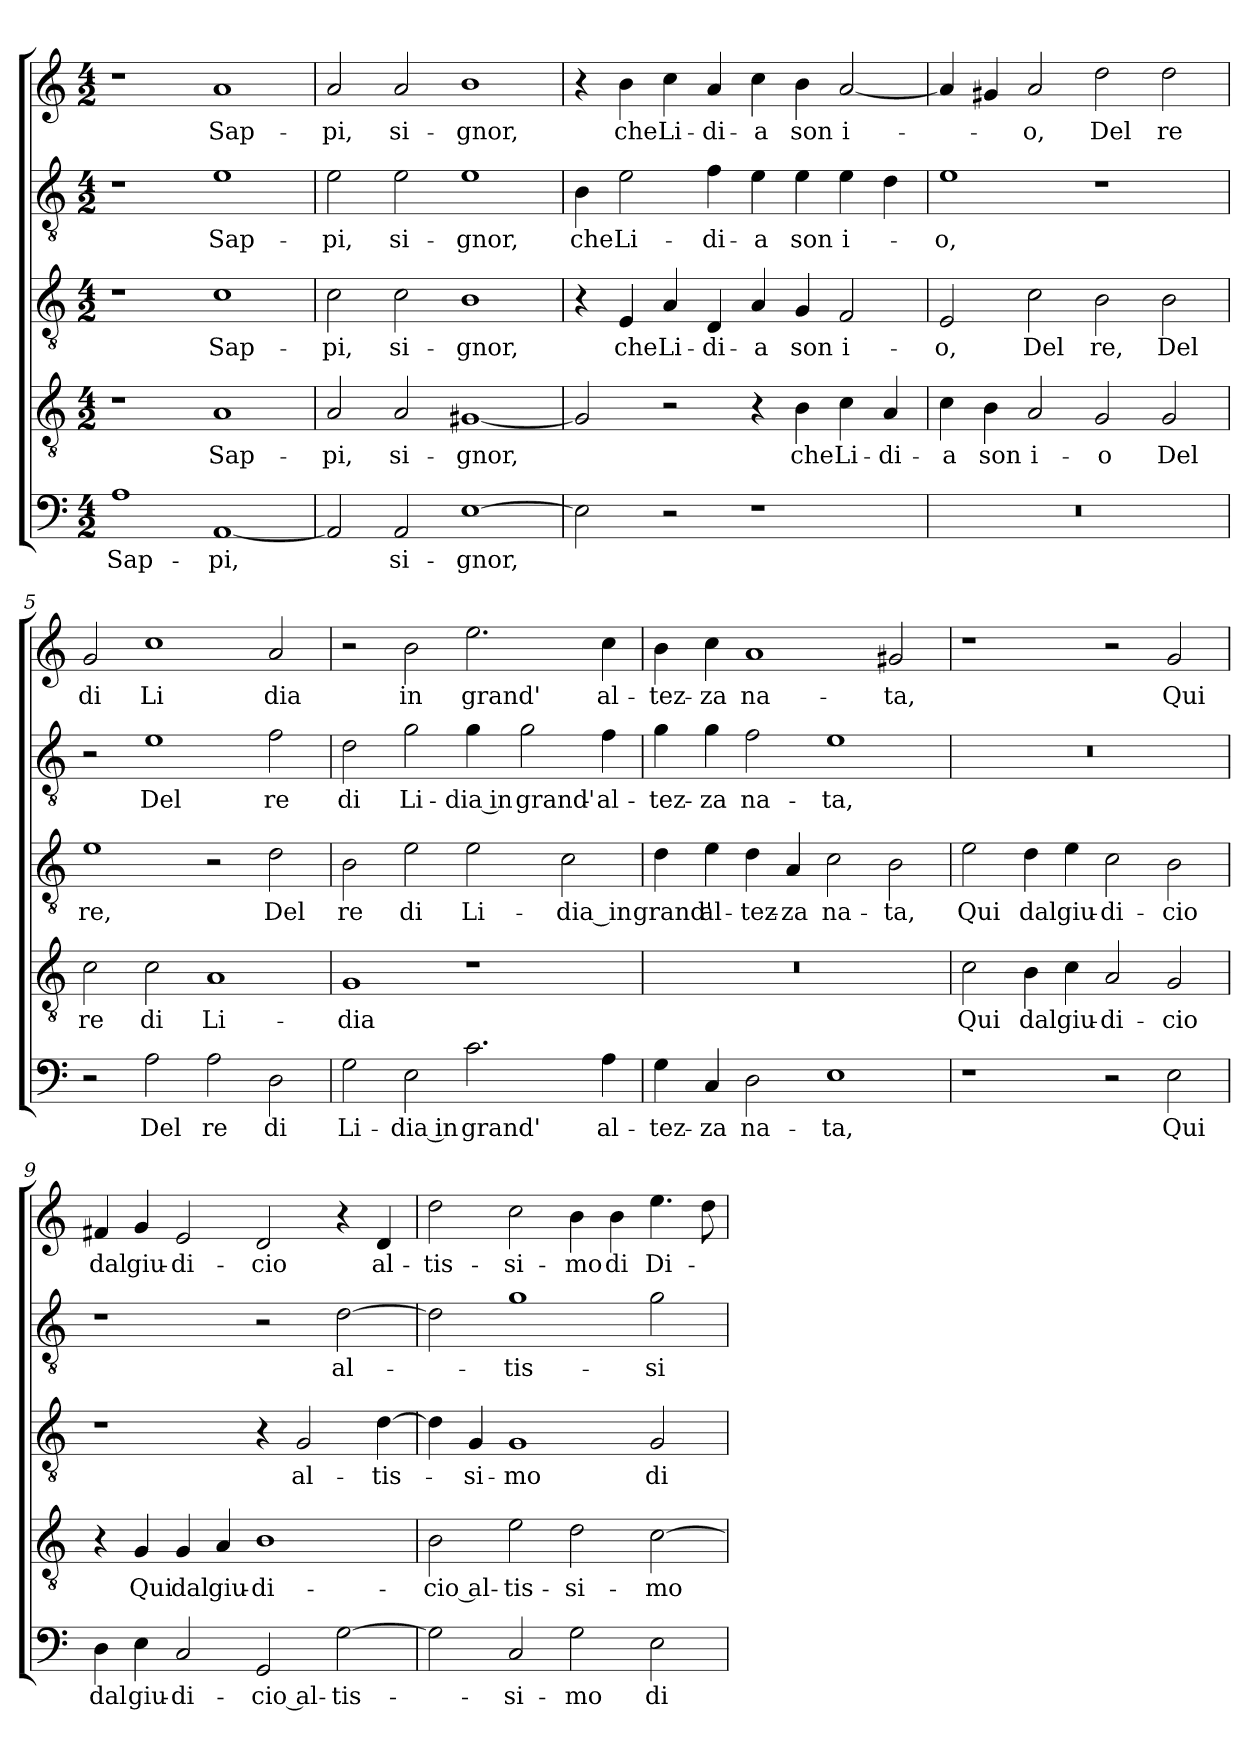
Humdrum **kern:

**kern	**text	**kern	**text	**kern	**text	**kern	**text	**kern	**text
*part5	*part5	*part4	*part4	*part3	*part3	*part2	*part2	*part1	*part1
*staff5	*staff5	*staff4	*staff4	*staff3	*staff3	*staff2	*staff2	*staff1	*staff1
*clefF4	*	*clefGv2	*	*clefGv2	*	*clefGv2	*	*clefG2	*
*k[]	*	*k[]	*	*k[]	*	*k[]	*	*k[]	*
*C:	*	*C:	*	*C:	*	*C:	*	*C:	*
*M4/2	*	*M4/2	*	*M4/2	*	*M4/2	*	*M4/2	*
=1	=1	=1	=1	=1	=1	=1	=1	=1	=1
!	!LO:LY:b	!	!	!	!	!	!	!	!
1A	Sap-	1r	.	1r	.	1r	.	1r	.
!	!LO:LY:b	!	!LO:LY:b	!	!LO:LY:b	!	!LO:LY:b	!	!LO:LY:b
[1AA	-pi,	1A	Sap-	1c	Sap-	1e	Sap-	1a	Sap-
=2	=2	=2	=2	=2	=2	=2	=2	=2	=2
!	!	!	!LO:LY:b	!	!LO:LY:b	!	!LO:LY:b	!	!LO:LY:b
2AA/]	.	2A/	-pi,	2c\	-pi,	2e\	-pi,	2a/	-pi,
!	!LO:LY:b	!	!LO:LY:b	!	!LO:LY:b	!	!LO:LY:b	!	!LO:LY:b
2AA/	si-	2A/	si-	2c\	si-	2e\	si-	2a/	si-
!	!LO:LY:b	!	!LO:LY:b	!	!LO:LY:b	!	!LO:LY:b	!	!LO:LY:b
[1E	-gnor,	[1G#X	-gnor,	1B	-gnor,	1e	-gnor,	1b	-gnor,
=3	=3	=3	=3	=3	=3	=3	=3	=3	=3
!	!	!	!	!	!	!	!LO:LY:b	!	!
2E\]	.	2G#/]	.	4r	.	4B\	che	4r	.
!	!	!	!	!	!LO:LY:b	!	!LO:LY:b	!	!LO:LY:b
.	.	.	.	4E/	che	2e\	Li-	4b\	che
!	!	!	!	!	!LO:LY:b	!	!	!	!LO:LY:b
2r	.	2r	.	4A/	Li-	.	.	4cc\	Li-
!	!	!	!	!	!LO:LY:b	!	!LO:LY:b	!	!LO:LY:b
.	.	.	.	4D/	-di-	4f\	-di-	4a/	-di-
!	!	!	!	!	!LO:LY:b	!	!LO:LY:b	!	!LO:LY:b
1r	.	4r	.	4A/	-a	4e\	-a	4cc\	-a
!	!	!	!LO:LY:b	!	!LO:LY:b	!	!LO:LY:b	!	!LO:LY:b
.	.	4B\	che	4G/	son	4e\	son	4b\	son
!	!	!	!LO:LY:b	!	!LO:LY:b	!	!LO:LY:b	!	!LO:LY:b
.	.	4c\	Li-	2F/	i-	4e\	i-	[2a/	i-
!	!	!	!LO:LY:b	!	!	!	!	!	!
.	.	4A/	-di-	.	.	4d\	.	.	.
=4	=4	=4	=4	=4	=4	=4	=4	=4	=4
!	!	!	!LO:LY:b	!	!LO:LY:b	!	!LO:LY:b	!	!
0r	.	4c\	-a	2E/	-o,	1e	-o,	4a/]	.
!	!	!	!LO:LY:b	!	!	!	!	!	!
.	.	4B\	son	.	.	.	.	4g#X/	.
!	!	!	!LO:LY:b	!	!LO:LY:b	!	!	!	!LO:LY:b
.	.	2A/	i-	2c\	Del	.	.	2a/	-o,
!	!	!	!LO:LY:b	!	!LO:LY:b	!	!	!	!LO:LY:b
.	.	2G/	-o	2B\	re,	1r	.	2dd\	Del
!	!	!	!LO:LY:b	!	!LO:LY:b	!	!	!	!LO:LY:b
.	.	2G/	Del	2B\	Del	.	.	2dd\	re
!!LO:LB:g=z
=5	=5	=5	=5	=5	=5	=5	=5	=5	=5
!	!	!	!LO:LY:b	!	!LO:LY:b	!	!	!	!LO:LY:b
2r	.	2c\	re	1e	re,	2r	.	2g/	di
!	!LO:LY:b	!	!LO:LY:b	!	!	!	!LO:LY:b	!	!LO:LY:b
2A\	Del	2c\	di	.	.	1e	Del	1cc	Li
!	!LO:LY:b	!	!LO:LY:b	!	!	!	!	!	!
2A\	re	1A	Li-	2r	.	.	.	.	.
!	!LO:LY:b	!	!	!	!LO:LY:b	!	!LO:LY:b	!	!LO:LY:b
2D\	di	.	.	2d\	Del	2f\	re	2a/	dia
=6	=6	=6	=6	=6	=6	=6	=6	=6	=6
!	!LO:LY:b	!	!LO:LY:b	!	!LO:LY:b	!	!LO:LY:b	!	!
2G\	Li-	1G	-dia	2B\	re	2d\	di	2r	.
!	!LO:LY:b	!	!	!	!LO:LY:b	!	!LO:LY:b	!	!LO:LY:b
2E\	-dia in	.	.	2e\	di	2g\	Li-	2b\	in
!	!LO:LY:b	!	!	!	!LO:LY:b	!	!LO:LY:b	!	!LO:LY:b
2.c\	grand'	1r	.	2e\	Li-	4g\	-dia in	2.ee\	grand'
!	!	!	!	!	!	!	!LO:LY:b	!	!
.	.	.	.	.	.	2g\	grand'-	.	.
!	!	!	!	!	!LO:LY:b	!	!	!	!
.	.	.	.	2c\	-dia_in	.	.	.	.
!	!LO:LY:b	!	!	!	!	!	!LO:LY:b	!	!LO:LY:b
4A\	al-	.	.	.	.	4f\	-al-	4cc\	al-
=7	=7	=7	=7	=7	=7	=7	=7	=7	=7
!	!LO:LY:b	!	!	!	!LO:LY:b	!	!LO:LY:b	!	!LO:LY:b
4G\	-tez-	0r	.	4d\	grand'	4g\	-tez-	4b\	-tez-
!	!LO:LY:b	!	!	!	!LO:LY:b	!	!LO:LY:b	!	!LO:LY:b
4C/	-za	.	.	4e\	al-	4g\	-za	4cc\	-za
!	!LO:LY:b	!	!	!	!LO:LY:b	!	!LO:LY:b	!	!LO:LY:b
2D\	na-	.	.	4d\	-tez-	2f\	na-	1a	na-
!	!	!	!	!	!LO:LY:b	!	!	!	!
.	.	.	.	4A/	-za	.	.	.	.
!	!LO:LY:b	!	!	!	!LO:LY:b	!	!LO:LY:b	!	!
1E	-ta,	.	.	2c\	na-	1e	-ta,	.	.
!	!	!	!	!	!LO:LY:b	!	!	!	!LO:LY:b
.	.	.	.	2B\	-ta,	.	.	2g#X/	-ta,
=8	=8	=8	=8	=8	=8	=8	=8	=8	=8
!	!	!	!LO:LY:b	!	!LO:LY:b	!	!	!	!
1r	.	2c\	Qui	2e\	Qui	0r	.	1r	.
!	!	!	!LO:LY:b	!	!LO:LY:b	!	!	!	!
.	.	4B\	dal	4d\	dal	.	.	.	.
!	!	!	!LO:LY:b	!	!LO:LY:b	!	!	!	!
.	.	4c\	giu-	4e\	giu-	.	.	.	.
!	!	!	!LO:LY:b	!	!LO:LY:b	!	!	!	!
2r	.	2A/	-di-	2c\	-di-	.	.	2r	.
!	!LO:LY:b	!	!LO:LY:b	!	!LO:LY:b	!	!	!	!LO:LY:b
2E\	Qui	2G/	-cio	2B\	-cio	.	.	2g/	Qui
!!LO:LB:g=z
=9	=9	=9	=9	=9	=9	=9	=9	=9	=9
!	!LO:LY:b	!	!	!	!	!	!	!	!LO:LY:b
4D\	dal	4r	.	1r	.	1r	.	4f#X/	dal
!	!LO:LY:b	!	!LO:LY:b	!	!	!	!	!	!LO:LY:b
4E\	giu-	4G/	Qui	.	.	.	.	4g/	giu-
!	!LO:LY:b	!	!LO:LY:b	!	!	!	!	!	!LO:LY:b
2C/	-di-	4G/	dal	.	.	.	.	2e/	-di-
!	!	!	!LO:LY:b	!	!	!	!	!	!
.	.	4A/	giu-	.	.	.	.	.	.
!	!LO:LY:b	!	!LO:LY:b	!	!	!	!	!	!LO:LY:b
2GG/	-cio al-	1B	-di-	4r	.	2r	.	2d/	-cio
!	!	!	!	!	!LO:LY:b	!	!	!	!
.	.	.	.	2G/	al-	.	.	.	.
!	!LO:LY:b	!	!	!	!	!	!LO:LY:b	!	!
[2G\	-tis-	.	.	.	.	[2d\	al-	4r	.
!	!	!	!	!	!LO:LY:b	!	!	!	!LO:LY:b
.	.	.	.	[4d\	-tis-	.	.	4d/	al-
=10	=10	=10	=10	=10	=10	=10	=10	=10	=10
!	!	!	!LO:LY:b	!	!	!	!	!	!LO:LY:b
2G\]	.	2B\	-cio al-	4d\]	.	2d\]	.	2dd\	-tis-
!	!	!	!	!	!LO:LY:b	!	!	!	!
.	.	.	.	4G/	-si-	.	.	.	.
!	!LO:LY:b	!	!LO:LY:b	!	!LO:LY:b	!	!LO:LY:b	!	!LO:LY:b
2C/	-si-	2e\	-tis-	1G	-mo	1g	-tis-	2cc\	-si-
!	!LO:LY:b	!	!LO:LY:b	!	!	!	!	!	!LO:LY:b
2G\	-mo	2d\	-si-	.	.	.	.	4b\	-mo
!	!	!	!	!	!	!	!	!	!LO:LY:b
.	.	.	.	.	.	.	.	4b\	di
!	!LO:LY:b	!	!LO:LY:b	!	!LO:LY:b	!	!LO:LY:b	!	!LO:LY:b
2E\	di	[2c\	-mo	2G/	di	2g\	-si-	4.ee\	Di-
.	.	.	.	.	.	.	.	8dd\	.
=	=	=	=	=	=	=	=	=	=
*-	*-	*-	*-	*-	*-	*-	*-	*-	*-
